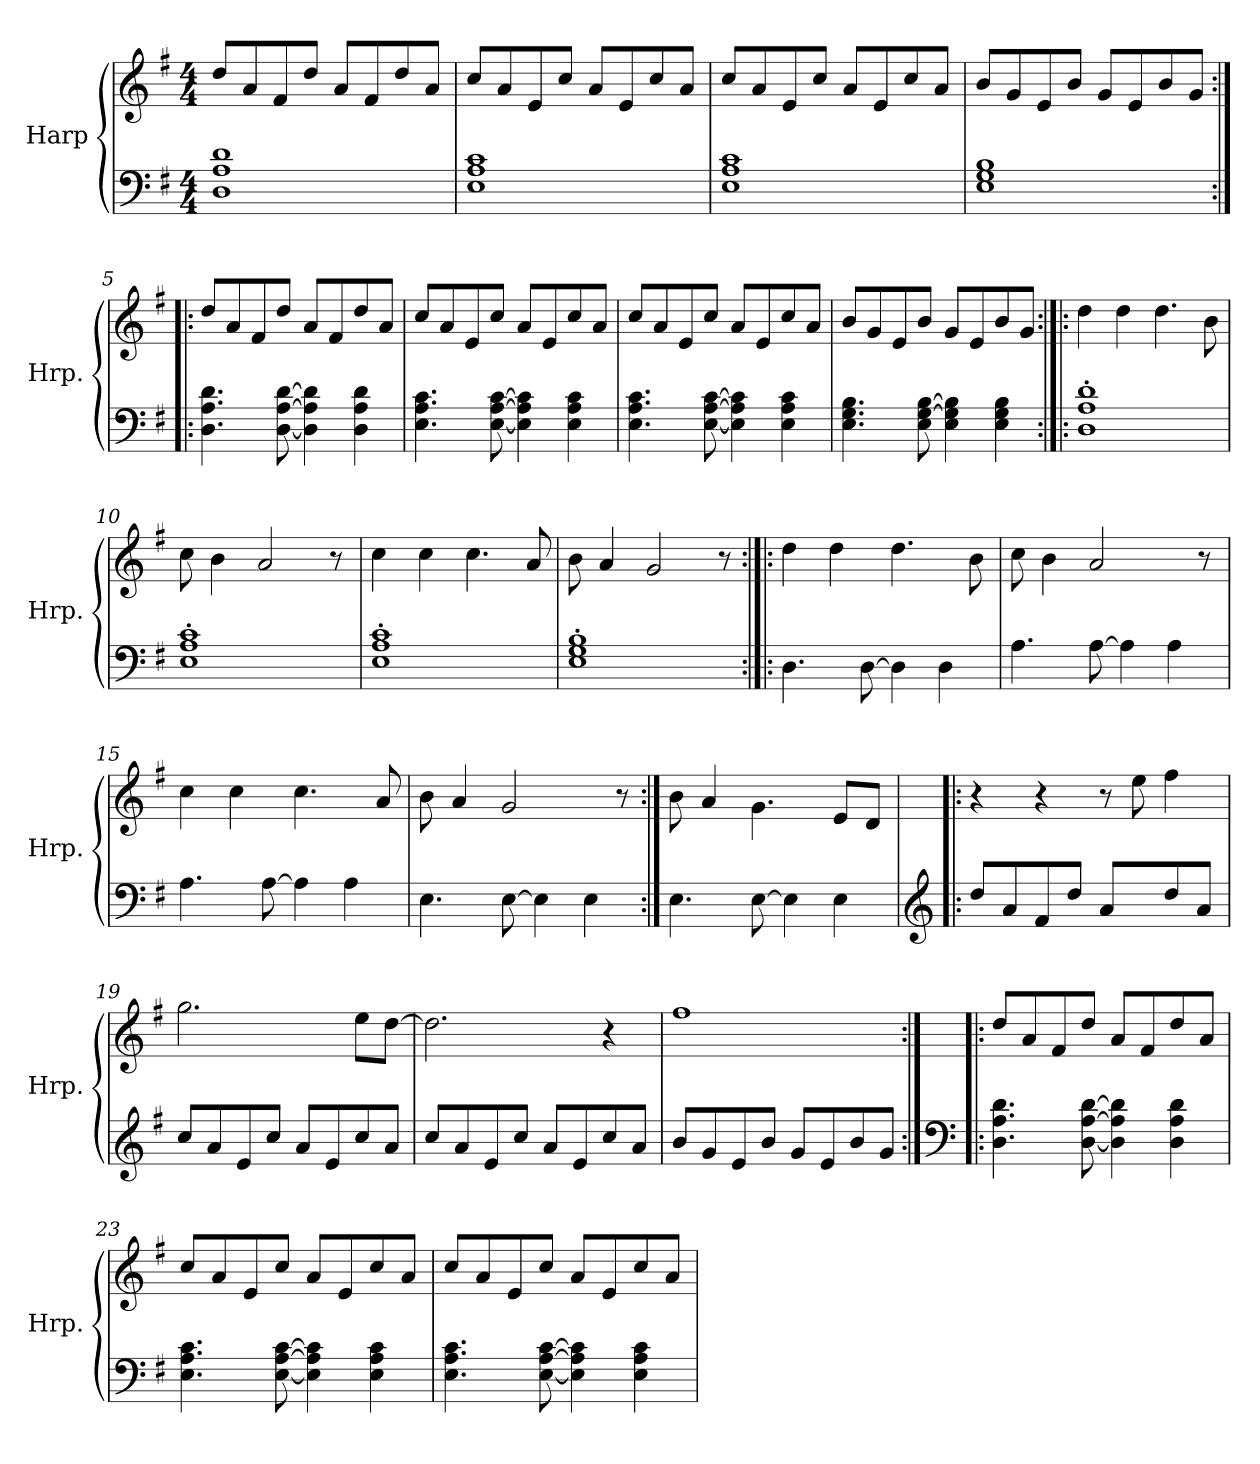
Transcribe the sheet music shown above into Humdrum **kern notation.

**kern	**kern
*part1	*part1
*staff2	*staff1
*I"Harp	*
*I'Hrp.	*
*clefF4	*clefG2
*k[f#]	*k[f#]
*M4/4	*M4/4
*MM130	*MM130
=1	=1
1D 1A 1d	8dd/L
.	8a/
.	8f#/
.	8dd/J
.	8a/L
.	8f#/
.	8dd/
.	8a/J
=2	=2
1E 1A 1c	8cc/L
.	8a/
.	8e/
.	8cc/J
.	8a/L
.	8e/
.	8cc/
.	8a/J
=3	=3
1E 1A 1c	8cc/L
.	8a/
.	8e/
.	8cc/J
.	8a/L
.	8e/
.	8cc/
.	8a/J
=4	=4
1E 1G 1B	8b/L
.	8g/
.	8e/
.	8b/J
.	8g/L
.	8e/
.	8b/
.	8g/J
=5:|!|:	=5:|!|:
4.D\ 4.A\ 4.d\	8dd/L
.	8a/
.	8f#/
[8D\ [8A\ [8d\	8dd/J
4D\] 4A\] 4d\]	8a/L
.	8f#/
4D\ 4A\ 4d\	8dd/
.	8a/J
!!LO:LB:g=z
=6	=6
4.E\ 4.A\ 4.c\	8cc/L
.	8a/
.	8e/
[8E\ [8A\ [8c\	8cc/J
4E\] 4A\] 4c\]	8a/L
.	8e/
4E\ 4A\ 4c\	8cc/
.	8a/J
=7	=7
4.E\ 4.A\ 4.c\	8cc/L
.	8a/
.	8e/
[8E\ [8A\ [8c\	8cc/J
4E\] 4A\] 4c\]	8a/L
.	8e/
4E\ 4A\ 4c\	8cc/
.	8a/J
=8	=8
4.E\ 4.G\ 4.B\	8b/L
.	8g/
.	8e/
8E\ [8G\ [8B\	8b/J
4E\ 4G\] 4B\]	8g/L
.	8e/
4E\ 4G\ 4B\	8b/
.	8g/J
=9:|!|:	=9:|!|:
1D' 1A' 1d'	4dd\
.	4dd\
.	4.dd\
.	8b\
=10	=10
1E' 1A' 1c'	8cc\
.	4b\
.	2a/
.	8r
=11	=11
1E' 1A' 1c'	4cc\
.	4cc\
.	4.cc\
.	8a/
!!LO:LB:g=z
=12	=12
1E' 1G' 1B'	8b\
.	4a/
.	2g/
.	8r
=13:|!|:	=13:|!|:
4.D\	4dd\
.	4dd\
[8D\	.
4D\]	4.dd\
4D\	.
.	8b\
=14	=14
4.A\	8cc\
.	4b\
[8A\	2a/
4A\]	.
4A\	.
.	8r
=15	=15
4.A\	4cc\
.	4cc\
[8A\	.
4A\]	4.cc\
4A\	.
.	8a/
=16	=16
4.E\	8b\
.	4a/
[8E\	2g/
4E\]	.
4E\	.
.	8r
=17:|!	=17:|!
4.E\	8b\
.	4a/
[8E\	4.g\
4E\]	.
4E\	8e/L
.	8d/J
!!LO:LB:g=z
=18!|:	=18!|:
*clefG2	*
8dd/L	4r
8a/	.
8f#/	4r
8dd/J	.
8a/L	8r
8f#/yy	8ee\
8dd/	4ff#\
8a/J	.
=19	=19
8cc/L	2.gg\
8a/	.
8e/	.
8cc/J	.
8a/L	.
8e/	.
8cc/	8ee\L
8a/J	[8dd\J
=20	=20
8cc/L	2.dd\]
8a/	.
8e/	.
8cc/J	.
8a/L	.
8e/	.
8cc/	4r
8a/J	.
=21	=21
8b/L	1ff#
8g/	.
8e/	.
8b/J	.
8g/L	.
8e/	.
8b/	.
8g/J	.
=22:|!|:	=22:|!|:
*clefF4	*
4.D\ 4.A\ 4.d\	8dd/L
.	8a/
.	8f#/
[8D\ [8A\ [8d\	8dd/J
4D\] 4A\] 4d\]	8a/L
.	8f#/
4D\ 4A\ 4d\	8dd/
.	8a/J
!!LO:LB:g=z
=23	=23
4.E\ 4.A\ 4.c\	8cc/L
.	8a/
.	8e/
[8E\ [8A\ [8c\	8cc/J
4E\] 4A\] 4c\]	8a/L
.	8e/
4E\ 4A\ 4c\	8cc/
.	8a/J
=24	=24
4.E\ 4.A\ 4.c\	8cc/L
.	8a/
.	8e/
[8E\ [8A\ [8c\	8cc/J
4E\] 4A\] 4c\]	8a/L
.	8e/
4E\ 4A\ 4c\	8cc/
.	8a/J
=	=
*-	*-
